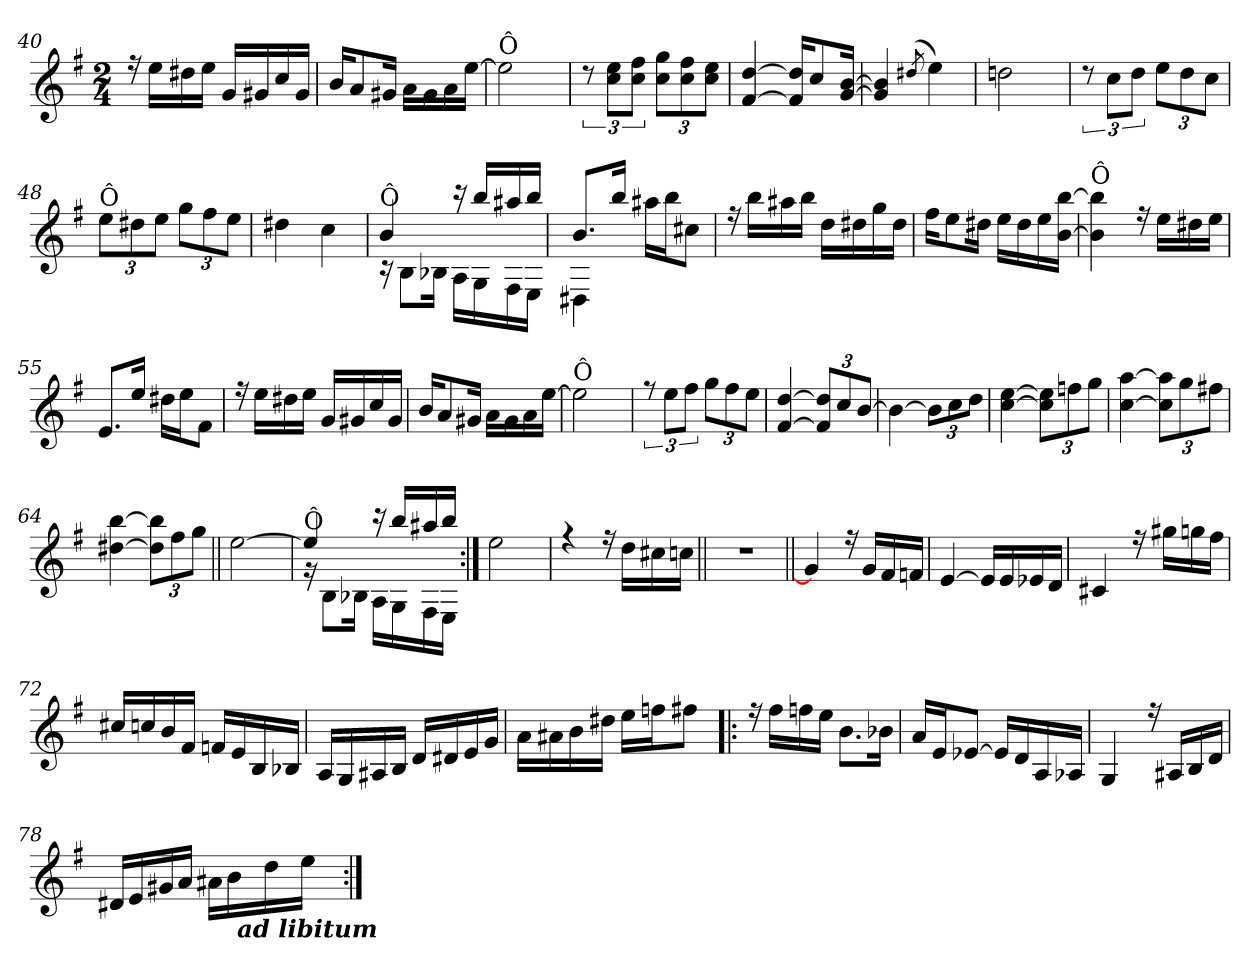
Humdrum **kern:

**kern
*part1
*staff1
*clefG2
*k[f#]
*G:
*M2/4
=40
*^
16ree	4ryy
16ee\LL	.
16dd#X\	.
16ee\JJ	.
16g/LL	4ryy
16g#X/	.
16cc/	.
16g#/JJ	.
!!LO:PB:g=z	!!
=41	=41
16b/KL	2ryy
8a/	.
16g#X/Jk	.
16a\LL	.
16g#\	.
16a\	.
[<16ee\JJ	.
=42	=42
!LO:TX:a:t=Ô	!
2ee\]	2ryy
=43	=43
12r	2ryy
12cc\ 12ee\L	.
12cc\ 12ff#\J	.
12cc\ 12gg\L	.
12cc\ 12ff#\	.
12cc\ 12ee\J	.
=44	=44
[>4f#/ [>4dd/	2ryy
16f#/] 16dd/]KL	.
8cc/	.
[>16g/ [>16b/Jk	.
!!LO:LB:g=z	!!
=45	=45
4g/] 4b/]	2ryy
(<8qdd#X/	.
4ee\)	.
=46	=46
2ddn\	2ryy
=47	=47
12r	2ryy
12cc\L	.
12dd\J	.
12ee\L	.
12dd\	.
12cc\J	.
=48	=48
!LO:TX:a:t=Ô	!
12ee\L	2ryy
12dd#X\	.
12ee\J	.
12gg\L	.
12ff#\	.
12ee\J	.
!!LO:LB:g=z	!!
=49	=49
4dd#X\	2ryy
4cc\	.
=50	=50
*	*^
!LO:TX:a:t=Ô	!	!
4b/	16rc	2ryy
.	8B!\L	.
.	16B-X!\Jk	.
16rbb	16A!\LL	.
16bb/LL	16G!\	.
16aa#X/	16F#!\	.
16bb/JJ	16E!\JJ	.
=51	=51	=51
8.b/L	4D#X!\	2ryy
16bb/Jk	.	.
16aa#X\LL	4ryy	.
16bb\J	.	.
8cc#X\J	.	.
*	*v	*v
=52	=52
16ree	4ryy
16bb\LL	.
16aa#X\	.
16bb\JJ	.
16dd\LL	4ryy
16dd#X\	.
16gg\	.
16dd#\JJ	.
!!LO:LB:g=z	!!
=53	=53
16ff#\KL	2ryy
8ee\	.
16dd#X\Jk	.
16ee\LL	.
16dd#\	.
16ee\	.
[<16b\ [<16bb\JJ	.
=54	=54
!LO:TX:a:t=Ô	!
4b\] 4bb\]	2ryy
16ree	.
16ee\LL	.
16dd#X\	.
16ee\JJ	.
=55	=55
8.e/L	2ryy
16ee/Jk	.
16dd#X\LL	.
16ee\J	.
8f#\J	.
=56	=56
16ree	4ryy
16ee\LL	.
16dd#X\	.
16ee\JJ	.
16g/LL	4ryy
16g#X/	.
16cc/	.
16g#/JJ	.
!!LO:LB:g=z	!!
=57	=57
16b/KL	2ryy
8a/	.
16g#X/Jk	.
16a\LL	.
16g#\	.
16a\	.
[<16ee\JJ	.
=58	=58
!LO:TX:a:t=Ô	!
2ee\]	2ryy
=59	=59
12ree	2ryy
12ee\L	.
12ff#\J	.
12gg\L	.
12ff#\	.
12ee\J	.
=60	=60
[>4f#/ [>4dd/	2ryy
12f#/] 12dd/]L	.
12cc/	.
[>12b/J	.
=61	=61
4b\_	2ryy
12b\L]	.
12cc\	.
12dd\J	.
!!LO:LB:g=z	!!
=62	=62
[<4cc\ [<4ee\	2ryy
12cc\] 12ee\]L	.
12ffn\	.
12gg\J	.
=63	=63
[<4cc\ [<4aa\	2ryy
12cc\] 12aa\]L	.
12gg\	.
12ff#X\J	.
=64	=64
[<4dd#X\ [<4bb\	2ryy
12dd#\] 12bb\]L	.
12ff#\	.
12gg\J	.
=65||	=65||
[<2ee\	2ryy
=66	=66
*	*^
!LO:TX:a:t=Ô	!	!
4ee/]	16rf	2ryy
.	8B!\L	.
.	16B-X!\Jk	.
16rbb	16A!\LL	.
16bb/LL	16G!\	.
16aa#X/	16F#!\	.
16bb/JJ	16E!\JJ	.
*	*v	*v
!!LO:LB:g=z
=67:|!	=67:|!
2ee\	2ryy
=68	=68
4ree	2ryy
16ree	.
16dd\LL	.
16cc#X\	.
16ccn\JJ	.
*v	*v
=68X1||
*stria0
(<2r
=69||
*stria5
*^
4g/])	2ryy
16ree	.
16g/LL	.
16f#/	.
16fn/JJ	.
=70	=70
[>4e/	2ryy
16e/LL]	.
16e/	.
16e-X/	.
16d/JJ	.
!!LO:LB:g=z	!!
=71	=71
4c#X/	2ryy
16ree	.
16gg#X\LL	.
16ggn\	.
16ff#\JJ	.
=72	=72
16cc#X/LL	2ryy
16ccn/	.
16b/	.
16f#/JJ	.
16fn/LL	.
16e/	.
16B/	.
16B-X/JJ	.
=73	=73
16A/LL	2ryy
16G/	.
16A#X/	.
16B/JJ	.
16d/LL	.
16d#X/	.
16e/	.
16g/JJ	.
=74	=74
16a\LL	2ryy
16a#X\	.
16b\	.
16dd#X\JJ	.
16ee\LL	.
16ffn\J	.
8ff#X\J	.
!!LO:LB:g=z	!!
=75!|:	=75!|:
16ree	2ryy
16ff#\LL	.
16ffn\	.
16ee\JJ	.
8.b\L	.
16b-X\Jk	.
=76	=76
16a/LL	2ryy
16e/J	.
[>8e-X/J	.
16e-/LL]	.
16d/	.
16A/	.
16A-X/JJ	.
=77	=77
4G/	2ryy
16ree	.
16A#X/LL	.
16B/	.
16d/JJ	.
=78	=78
*	*^
16d#X/LL	2ryy	3ryy
16e/	.	.
16g#X/	.	.
16a/JJ	.	.
16a#X\LL	.	.
16b\	.	.
!	!	!LO:TX:b:Bi:t=ad libitum
.	.	6ryy
16dd\	.	.
16ee\JJ	.	.
*v	*v	*v
=:|!
*-
